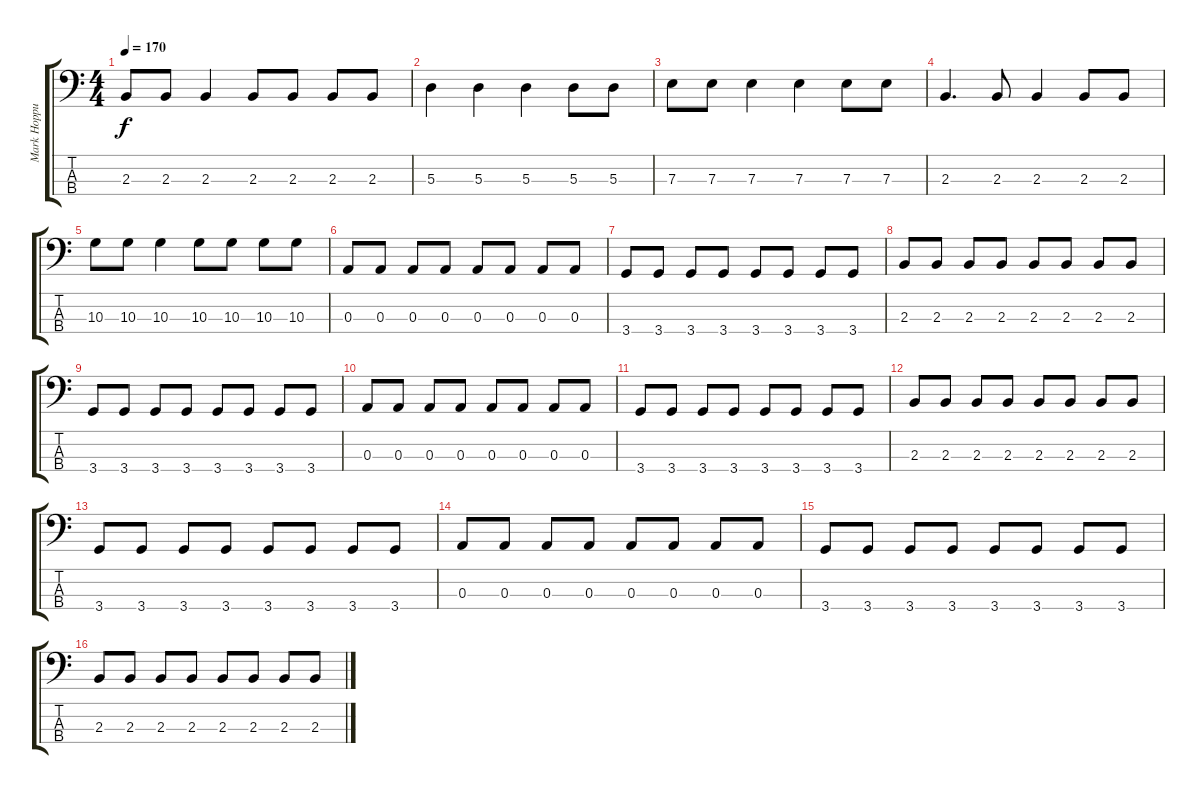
\track ("Mark Hoppus" "Mark Hoppu") {instrument electricbassfinger}
\staff {score tabs}
\tuning (G2 D2 A1 E1) {hide}
\ts (4 4)
\tempo 170
\clef f4
\ks c
2.3{t}.8{dy f} 2.3.8 2.3.4 2.3.8 2.3.8 2.3.8 2.3.8 |
5.3.4 5.3.4 5.3.4 5.3.8 5.3.8 |
7.3.8 7.3.8 7.3.4 7.3.4 7.3.8 7.3.8 |
2.3.4{d} 2.3.8 2.3.4 2.3.8 2.3.8 |
10.3.8 10.3.8 10.3.4 10.3.8 10.3.8 10.3.8 10.3.8 |
0.3.8 0.3.8 0.3.8 0.3.8 0.3.8 0.3.8 0.3.8 0.3.8 |
3.4.8 3.4.8 3.4.8 3.4.8 3.4.8 3.4.8 3.4.8 3.4.8 |
2.3.8 2.3.8 2.3.8 2.3.8 2.3.8 2.3.8 2.3.8 2.3.8 |
3.4.8 3.4.8 3.4.8 3.4.8 3.4.8 3.4.8 3.4.8 3.4.8 |
0.3.8 0.3.8 0.3.8 0.3.8 0.3.8 0.3.8 0.3.8 0.3.8 |
3.4.8 3.4.8 3.4.8 3.4.8 3.4.8 3.4.8 3.4.8 3.4.8 |
2.3.8 2.3.8 2.3.8 2.3.8 2.3.8 2.3.8 2.3.8 2.3.8 |
3.4.8 3.4.8 3.4.8 3.4.8 3.4.8 3.4.8 3.4.8 3.4.8 |
0.3.8 0.3.8 0.3.8 0.3.8 0.3.8 0.3.8 0.3.8 0.3.8 |
3.4.8 3.4.8 3.4.8 3.4.8 3.4.8 3.4.8 3.4.8 3.4.8 |
2.3.8 2.3.8 2.3.8 2.3.8 2.3.8 2.3.8 2.3.8 2.3.8
